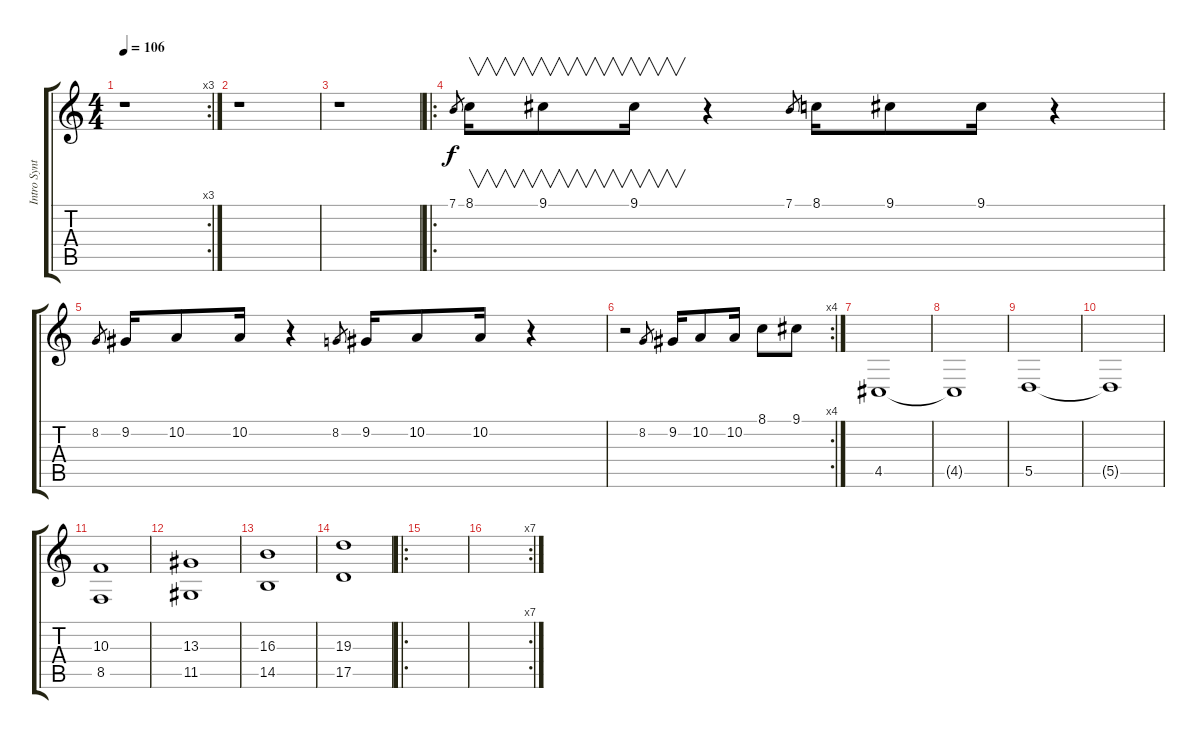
\track ("Intro Synth" "Intro Synt") {instrument synthstrings2}
\staff {score tabs}
\tuning (E4 B3 G3 D3 A2 E2) {hide}
\rc 3
\ts (4 4)
\tempo 106
\clef g2
\ks c
r.1{dy f} |
r.1 |
r.1{instrument lead5charang} |
\ro
7.1.8{gr} 8.1.16{v} 9.1.8{v} 9.1.16{v} r.4 7.1.8{gr} 8.1.16 9.1.8 9.1.16 r.4 |
8.2.8{gr} 9.2.16 10.2.8 10.2.16 r.4 8.2.8{gr} 9.2.16 10.2.8 10.2.16 r.4 |
\rc 4
r.2 8.2.8{gr} 9.2.16 10.2.8 10.2.16 8.1.8 9.1.8 |
4.5.1{instrument synthstrings2} |
4.5{t}.1 |
5.5.1 |
5.5{t}.1 |
(10.3 8.5).1 |
(13.3 11.5).1 |
(16.3 14.5).1 |
(19.3 17.5).1 |
\ro
|
\rc 7
